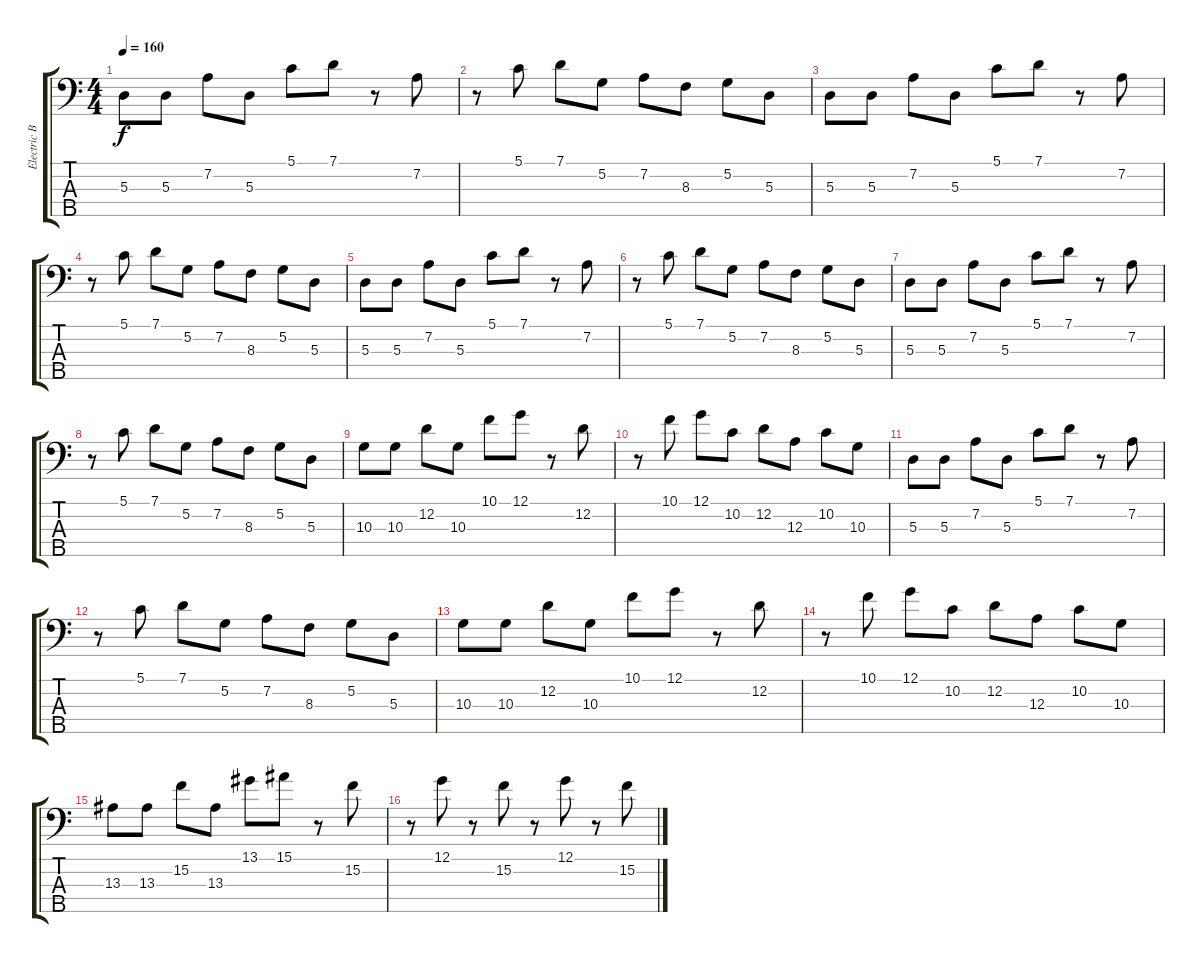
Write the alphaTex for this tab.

\track ("Electric Bass" "Electric B") {instrument electricbassfinger}
\staff {score tabs}
\tuning (G2 D2 A1 E1 B0) {hide}
\ts (4 4)
\section ("" "")
\tempo 160
\clef f4
\ks c
5.3.8{dy f} 5.3.8 7.2.8 5.3.8 5.1.8 7.1.8 r.8 7.2.8 |
r.8 5.1.8 7.1.8 5.2.8 7.2.8 8.3.8 5.2.8 5.3.8 |
5.3.8 5.3.8 7.2.8 5.3.8 5.1.8 7.1.8 r.8 7.2.8 |
r.8 5.1.8 7.1.8 5.2.8 7.2.8 8.3.8 5.2.8 5.3.8 |
5.3.8 5.3.8 7.2.8 5.3.8 5.1.8 7.1.8 r.8 7.2.8 |
r.8 5.1.8 7.1.8 5.2.8 7.2.8 8.3.8 5.2.8 5.3.8 |
5.3.8 5.3.8 7.2.8 5.3.8 5.1.8 7.1.8 r.8 7.2.8 |
r.8 5.1.8 7.1.8 5.2.8 7.2.8 8.3.8 5.2.8 5.3.8 |
10.3.8 10.3.8 12.2.8 10.3.8 10.1.8 12.1.8 r.8 12.2.8 |
r.8 10.1.8 12.1.8 10.2.8 12.2.8 12.3.8 10.2.8 10.3.8 |
5.3.8 5.3.8 7.2.8 5.3.8 5.1.8 7.1.8 r.8 7.2.8 |
r.8 5.1.8 7.1.8 5.2.8 7.2.8 8.3.8 5.2.8 5.3.8 |
10.3.8 10.3.8 12.2.8 10.3.8 10.1.8 12.1.8 r.8 12.2.8 |
r.8 10.1.8 12.1.8 10.2.8 12.2.8 12.3.8 10.2.8 10.3.8 |
13.3.8 13.3.8 15.2.8 13.3.8 13.1.8 15.1.8 r.8 15.2.8 |
r.8 12.1.8 r.8 15.2.8 r.8 12.1.8 r.8 15.2.8
